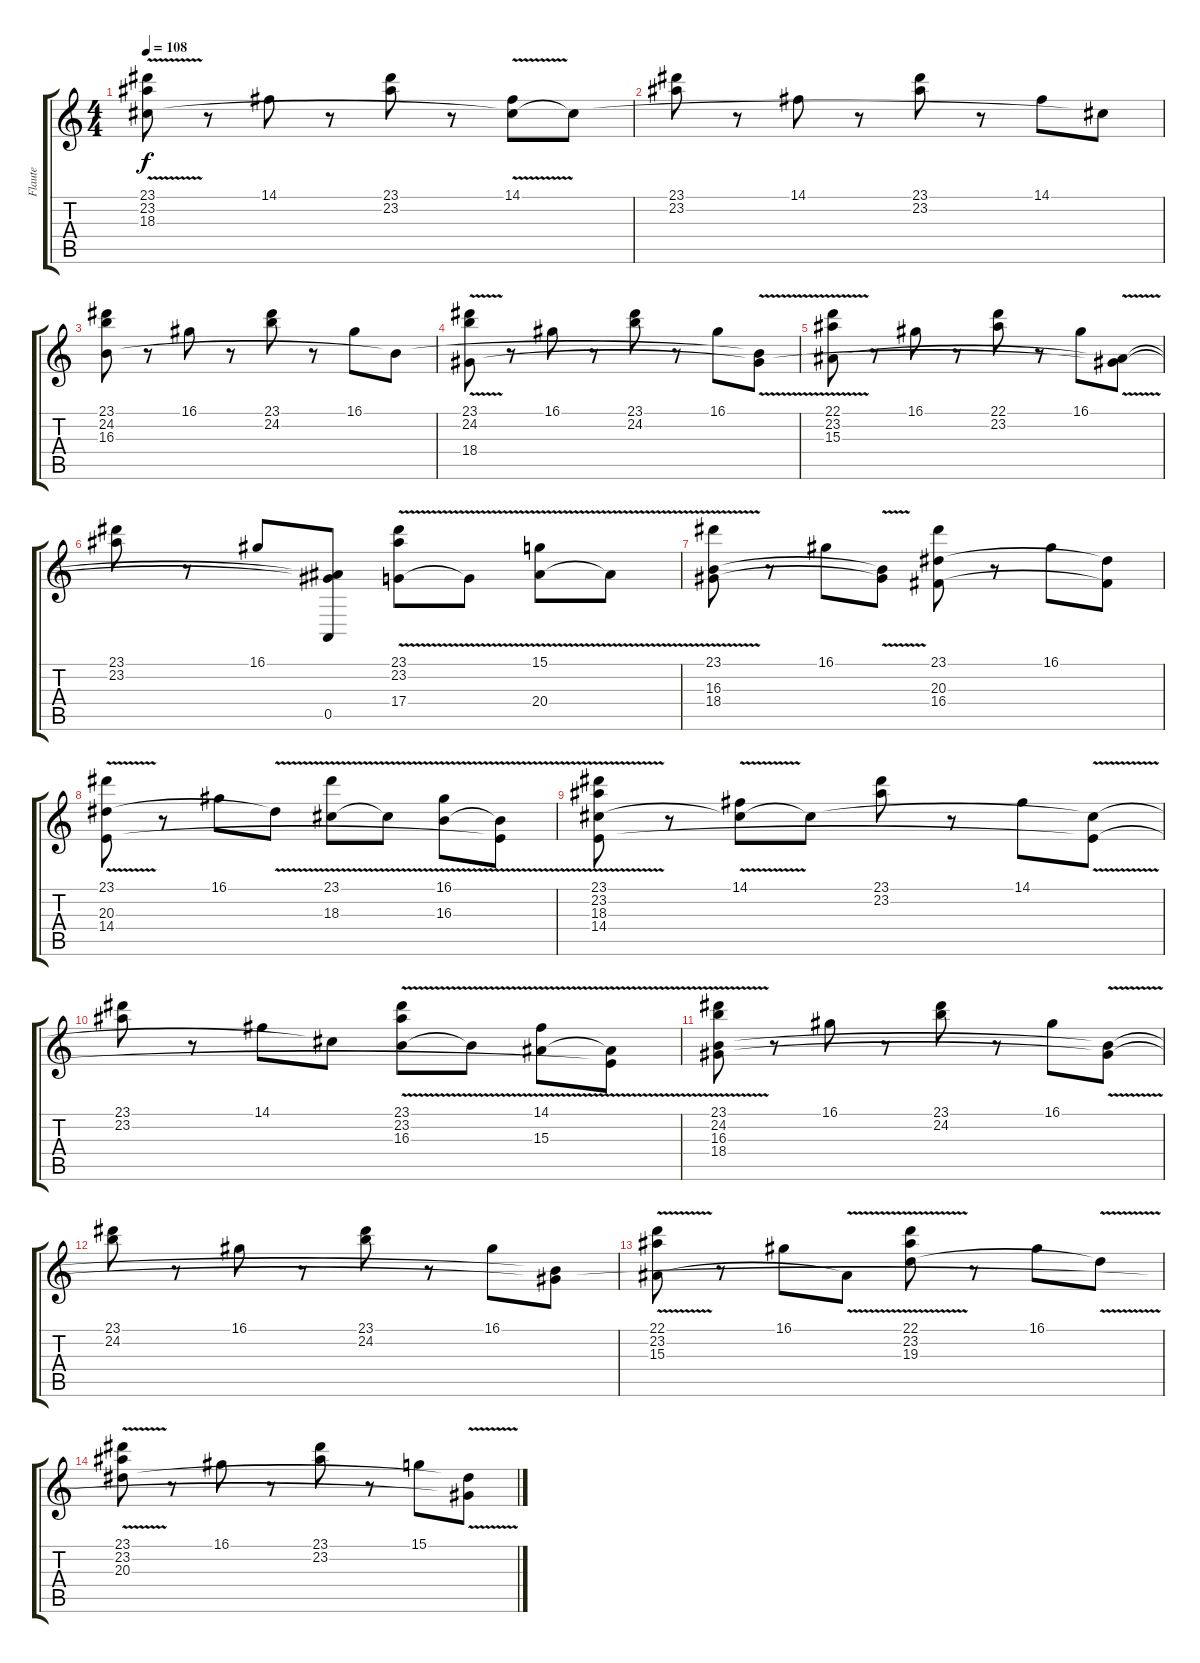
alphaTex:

\track ("Flaute" "Flaute") {instrument panflute}
\staff {score tabs}
\tuning (E4 B3 G3 D3 A2 E2) {hide}
\ts (4 4)
\tempo 108
\clef g2
\ks c
(23.1 23.2 18.3{v}).8{dy f} r.8 14.1.8 r.8 (23.1 23.2).8 r.8 (14.1 18.3{t}).8 18.3{t}.8 |
(23.1 23.2).8 r.8 14.1.8 r.8 (23.1 23.2).8 r.8 14.1.8 18.3{t}.8 |
(23.1 24.2 16.3).8 r.8 16.1.8 r.8 (23.1 24.2).8 r.8 16.1.8 16.3{t}.8 |
(23.1 24.2 18.4{v}).8 r.8 16.1.8 r.8 (23.1 24.2).8 r.8 16.1.8 (16.3{t} 18.4{t}).8 |
(22.1 23.2 15.3{v}).8 r.8 16.1.8 r.8 (22.1 23.2).8 r.8 16.1.8 (15.3{t} 18.4{t}).8 |
(23.1 23.2).8 r.8 16.1.8 (15.3{t} 18.4{t} 0.5).8 (23.1 23.2 17.4{v}).8 17.4{t}.8 (15.1 20.4{v}).8 20.4{t}.8 |
(23.1 16.3{v} 18.4{v}).8 r.8 16.1.8 (16.3{t} 18.4{t}).8 (23.1 20.3 16.4).8 r.8 16.1.8 (20.3{t} 16.4{t}).8 |
(23.1 20.3{v} 14.4{v}).8 r.8 16.1.8 20.3{t}.8 (23.1 18.3{v}).8 18.3{t}.8 (16.1 16.3{v}).8 (16.3{t} 14.4{t}).8 |
(23.1 23.2 18.3{v} 14.4{v}).8 r.8 (14.1 18.3{t}).8 18.3{t}.8 (23.1 23.2).8 r.8 14.1.8 (18.3{t} 14.4{t}).8 |
(23.1 23.2).8 r.8 14.1.8 18.3{t}.8 (23.1 23.2 16.3{v}).8 16.3{t}.8 (14.1 15.3{v}).8 (15.3{t} 14.4{t}).8 |
(23.1 24.2 16.3{v} 18.4{v}).8{volume 5} r.8 16.1.8 r.8 (23.1 24.2).8 r.8 16.1.8 (16.3{t} 18.4{t}).8 |
(23.1 24.2).8 r.8 16.1.8 r.8 (23.1 24.2).8 r.8 16.1.8 (16.3{t} 18.4{t}).8 |
(22.1 23.2 15.3{v}).8{volume 0} r.8 16.1.8 15.3{t}.8 (22.1 23.2 19.3{v}).8 r.8 16.1.8 19.3{t}.8 |
(23.1 23.2 20.3{v}).8 r.8 16.1.8 r.8 (23.1 23.2).8 r.8 15.1.8 (20.3{t} 18.4{t}).8
